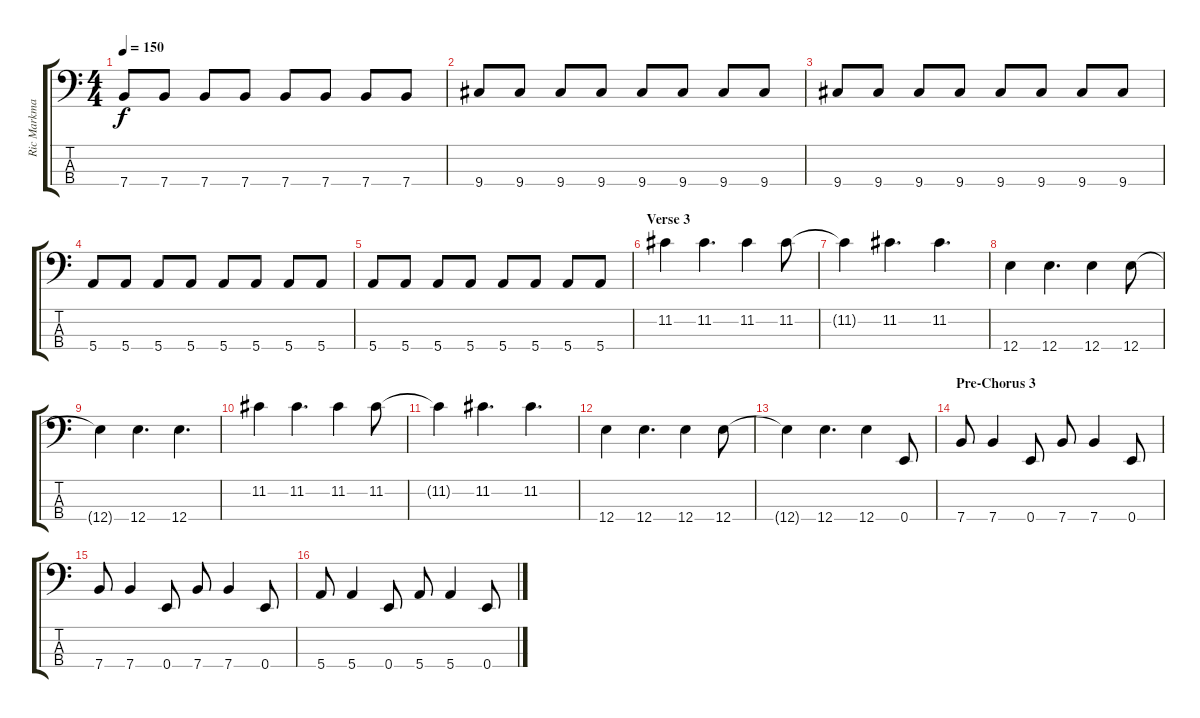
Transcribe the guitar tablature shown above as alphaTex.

\track ("Ric Markmann" "Ric Markma") {instrument electricbasspick}
\staff {score tabs}
\tuning (G2 D2 A1 E1) {hide}
\ts (4 4)
\tempo 150
\clef f4
\ks c
7.4.8{dy f} 7.4.8 7.4.8 7.4.8 7.4.8 7.4.8 7.4.8 7.4.8 |
9.4.8 9.4.8 9.4.8 9.4.8 9.4.8 9.4.8 9.4.8 9.4.8 |
9.4.8 9.4.8 9.4.8 9.4.8 9.4.8 9.4.8 9.4.8 9.4.8 |
5.4.8 5.4.8 5.4.8 5.4.8 5.4.8 5.4.8 5.4.8 5.4.8 |
5.4.8 5.4.8 5.4.8 5.4.8 5.4.8 5.4.8 5.4.8 5.4.8 |
\section ("" "Verse 3")
11.2.4 11.2.4{d} 11.2.4 11.2.8 |
11.2{t}.4 11.2.4{d} 11.2.4{d} |
12.4.4 12.4.4{d} 12.4.4 12.4.8 |
12.4{t}.4 12.4.4{d} 12.4.4{d} |
11.2.4 11.2.4{d} 11.2.4 11.2.8 |
11.2{t}.4 11.2.4{d} 11.2.4{d} |
12.4.4 12.4.4{d} 12.4.4 12.4.8 |
12.4{t}.4 12.4.4{d} 12.4.4 0.4.8 |
\section ("" "Pre-Chorus 3")
7.4.8 7.4.4 0.4.8 7.4.8 7.4.4 0.4.8 |
7.4.8 7.4.4 0.4.8 7.4.8 7.4.4 0.4.8 |
5.4.8 5.4.4 0.4.8 5.4.8 5.4.4 0.4.8
